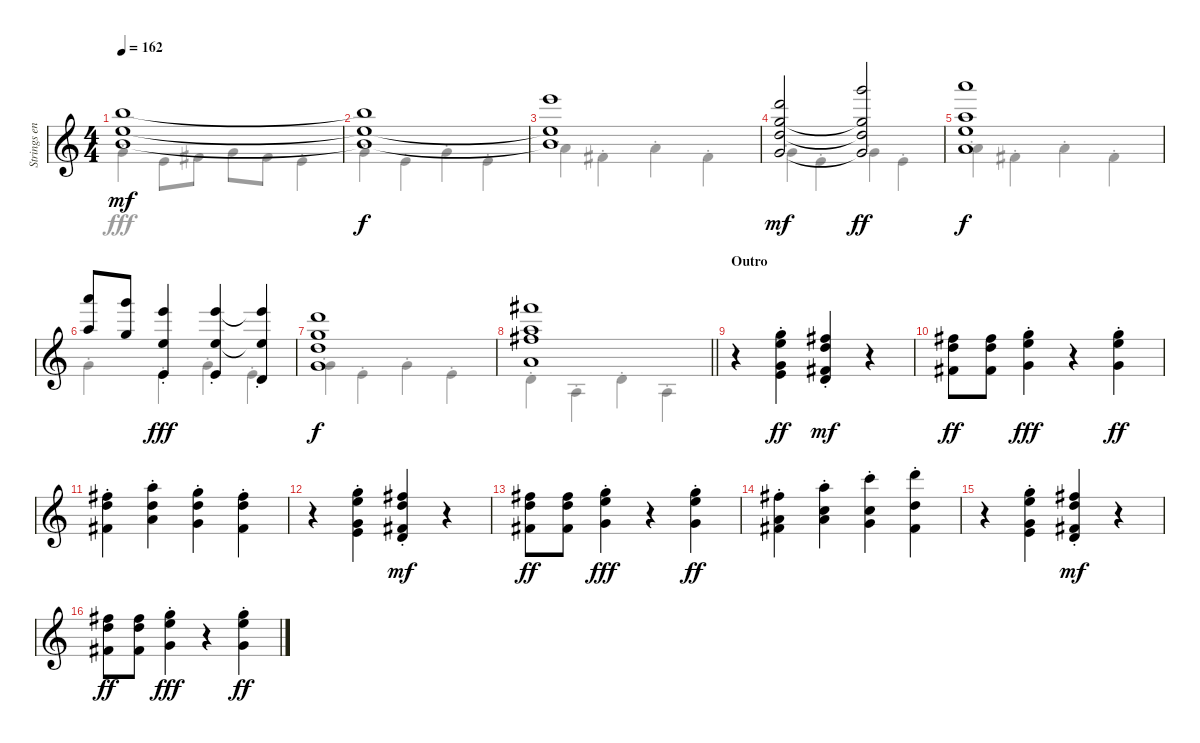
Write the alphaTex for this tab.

\track ("Strings ensemble" "Strings en") {instrument stringensemble1}
\staff {score}
\tuning (E4 B3 G3 D3 G2 C2) {hide}
\voice
\ts (4 4)
\tempo 162
\clef g2
\ks c
(19.1 17.2 16.3).1{dy mf} |
(19.1{t} 17.2{t} 16.3{t}).1{dy f} |
(24.1 17.2{t} 16.3{t}).1 |
(22.1 20.2 19.3 17.4).2{dy mf} (27.1 20.2{t} 19.3{t} 17.4{t}).2{dy ff} |
(29.1 22.2 21.3 19.4).1{dy f} |
(29.1 22.2).8 (27.1 20.2).8 (24.1{st} 17.2{st} 9.3{st}).4{dy fff} (24.1 17.2 9.3{st}).4 (24.1{t} 17.2{t} 7.3{st}).4 |
(22.1 20.2 19.3 17.4).1{dy f} |
\barLineRight lightlight
(26.1 22.2 23.3 19.4).1 |
\section ("" "Outro")
r.4 (0.1{st} 20.2{st} 21.3{st} 17.4{st}).4{dy ff} (19.2{st} 19.3{st} 16.4{st} 19.5{st}).4{dy mf} r.4 |
(23.3 24.4 23.5).8{dy ff} (23.3 24.4 23.5).8 (15.1{st} 17.2{st} 17.4{st}).4{dy fff} r.4 (15.1{st} 17.2{st} 17.4{st}).4{dy ff} |
(14.1{st} 15.2{st} 16.4{st}).4 (17.1{st} 15.2{st} 14.3{st}).4 (15.1{st} 15.2{st} 17.4{st}).4 (14.1{st} 15.2{st} 16.4{st}).4 |
r.4 (0.1{st} 20.2{st} 21.3{st} 17.4{st}).4 (19.2{st} 19.3{st} 16.4{st} 19.5{st}).4{dy mf} r.4 |
(14.1 15.2 16.4).8{dy ff} (14.1 15.2 16.4).8 (15.1{st} 17.2{st} 17.4{st}).4{dy fff} r.4 (15.1{st} 17.2{st} 17.4{st}).4{dy ff} |
(14.1{st} 14.3{st} 16.4{st}).4 (17.1{st} 17.3{st} 19.4{st}).4 (20.1{st} 17.3{st} 17.4{st}).4 (22.1{st} 15.2{st} 16.4{st}).4 |
r.4 (0.1{st} 20.2{st} 21.3{st} 17.4{st}).4 (19.2{st} 19.3{st} 16.4{st} 19.5{st}).4{dy mf} r.4 |
(23.3 24.4 23.5).8{dy ff} (23.3 24.4 23.5).8 (15.1{st} 17.2{st} 17.4{st}).4{dy fff} r.4 (15.1{st} 17.2{st} 17.4{st}).4{dy ff}
\voice
\clef g2
\ottava regular
\simile none
\ks c
3.1{st}.4{dy fff} 0.1.8 2.1.8 3.1.8 2.1.8 0.1{st}.4 |
3.1{st}.4 0.1{st}.4 3.1{st}.4 0.1{st}.4 |
5.1{st}.4 2.1{st}.4 5.1{st}.4 2.1{st}.4 |
3.1{st}.4 0.1{st}.4 3.1{st}.4 0.1{st}.4 |
5.1{st}.4 2.1{st}.4 5.1{st}.4 2.1{st}.4 |
3.1{st}.4 0.1{st}.4 3.1{st}.4 0.1{st}.4 |
3.1{st}.4 0.1{st}.4 3.1{st}.4 0.1{st}.4 |
\barLineRight lightlight
3.2{st}.4 2.3{st}.4 3.2{st}.4 2.3{st}.4 |
|
|
|
|
|
|
|
